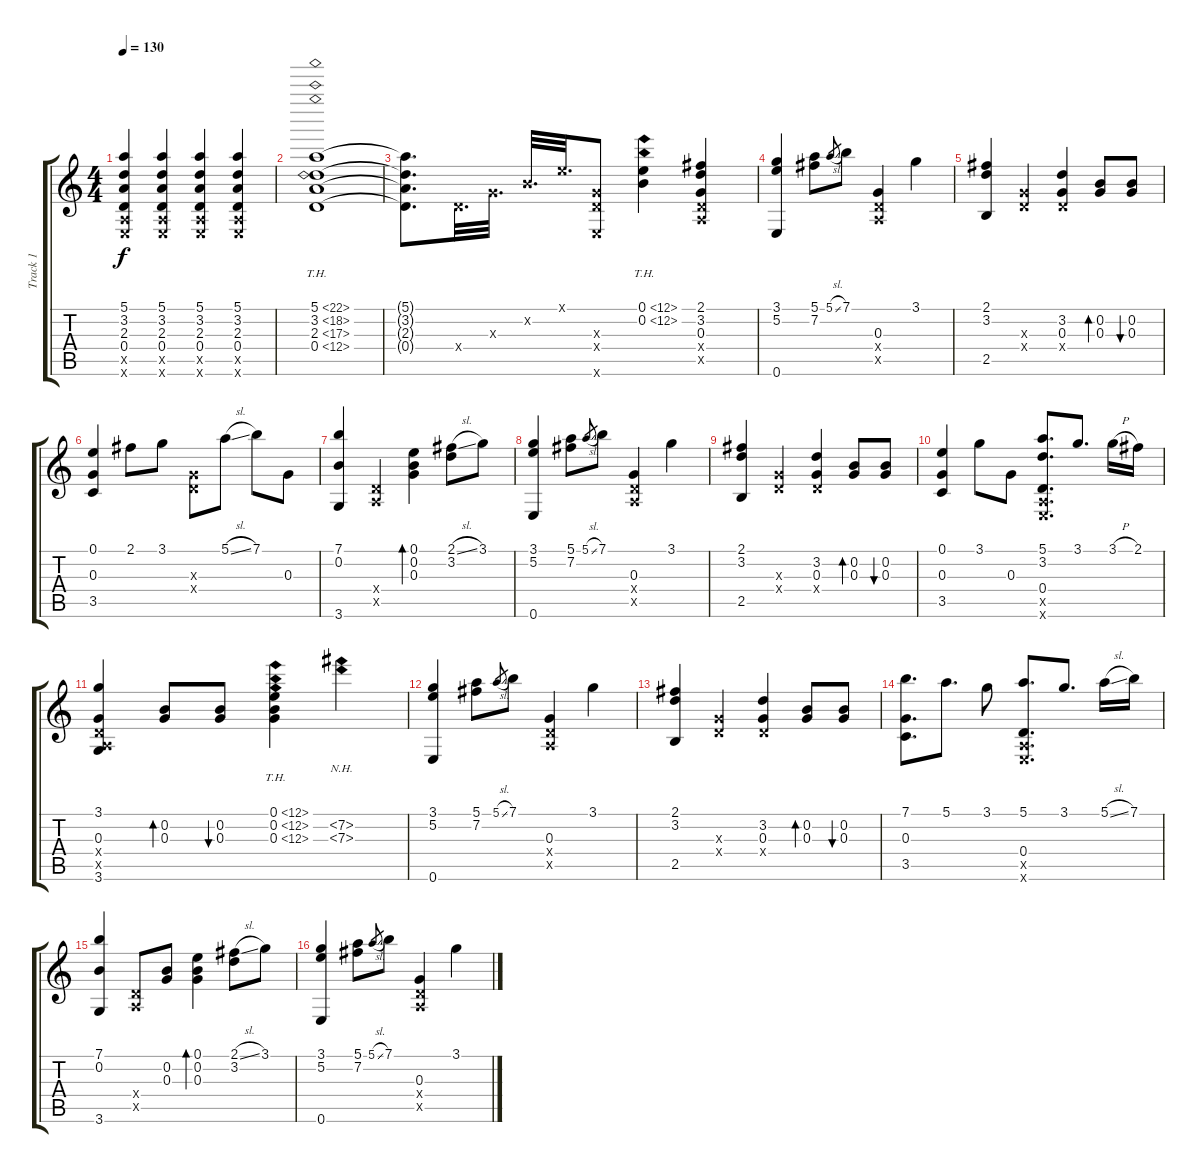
\track ("Track 1" "Track 1") {instrument acousticguitarsteel}
\staff {score tabs}
\tuning (E4 B3 G3 D3 A2 E2) {hide}
\ts (4 4)
\tempo 130
\clef g2
\ks c
(5.1 3.2 2.3 0.4 0.5{x} 0.6{x}).4{dy f} (5.1 3.2 2.3 0.4 0.5{x} 0.6{x}).4 (5.1 3.2 2.3 0.4 0.5{x} 0.6{x}).4 (5.1 3.2 2.3 0.4 0.5{x} 0.6{x}).4 |
(5.1{th 17} 3.2{th 15} 2.3{th 15} 0.4{th 12}).1 |
(5.1{t} 3.2{t} 2.3{t} 0.4{t}).8{d} 0.4{x}.32{d} 0.3{x}.32{d} 0.2{x}.32{d} 0.1{x}.32{d} (0.3{x} 0.4{x} 0.6{x}).8 (0.1{th 12} 0.2{th 12}).4 (2.1 3.2 0.3 0.4{x} 0.5{x}).4 |
(3.1 5.2 0.6).4 (5.1 7.2).8 5.1{sl}.8{gr} 7.1.8 (0.3 0.4{x} 0.5{x}).4 3.1.4 |
(2.1 3.2 2.5).4 (0.3{x} 0.4{x}).4 (3.2 0.3 0.4{x}).4 (0.2 0.3).8{bd 60} (0.2 0.3).8{bu 60} |
(0.1 0.3 3.5).4 2.1.8 3.1.8 (0.3{x} 0.4{x}).8 5.1{sl}.8 7.1.8 0.3.8 |
(7.1 0.2 3.6).4 (0.4{x} 0.5{x}).4 (0.1 0.2 0.3).4{bd 60} (2.1{sl} 3.2).8 3.1.8 |
(3.1 5.2 0.6).4 (5.1 7.2).8 5.1{sl}.8{gr} 7.1.8 (0.3 0.4{x} 0.5{x}).4 3.1.4 |
(2.1 3.2 2.5).4 (0.3{x} 0.4{x}).4 (3.2 0.3 0.4{x}).4 (0.2 0.3).8{bd 60} (0.2 0.3).8{bu 60} |
(0.1 0.3 3.5).4 3.1.8 0.3.8 (5.1 3.2 0.4 0.5{x} 0.6{x}).8{d} 3.1.8{d} 3.1{h}.16 2.1.16 |
(3.1 0.3 0.4{x} 0.5{x} 3.6).4 (0.2 0.3).8{bd 60} (0.2 0.3).8{bu 60} (0.1{th 12} 0.2{th 12} 0.3{th 12}).4 (7.2{nh} 7.3{nh}).4 |
(3.1 5.2 0.6).4 (5.1 7.2).8 5.1{sl}.8{gr} 7.1.8 (0.3 0.4{x} 0.5{x}).4 3.1.4 |
(2.1 3.2 2.5).4 (0.3{x} 0.4{x}).4 (3.2 0.3 0.4{x}).4 (0.2 0.3).8{bd 60} (0.2 0.3).8{bu 60} |
(7.1 0.3 3.5).8{d} 5.1.8{d} 3.1.8 (5.1 0.4 0.5{x} 0.6{x}).8{d} 3.1.8{d} 5.1{sl}.16 7.1.16 |
(7.1 0.2 3.6).4 (0.4{x} 0.5{x}).8 (0.2 0.3).8 (0.1 0.2 0.3).4{bd 60} (2.1{sl} 3.2).8 3.1.8 |
(3.1 5.2 0.6).4 (5.1 7.2).8 5.1{sl}.8{gr} 7.1.8 (0.3 0.4{x} 0.5{x}).4 3.1.4
